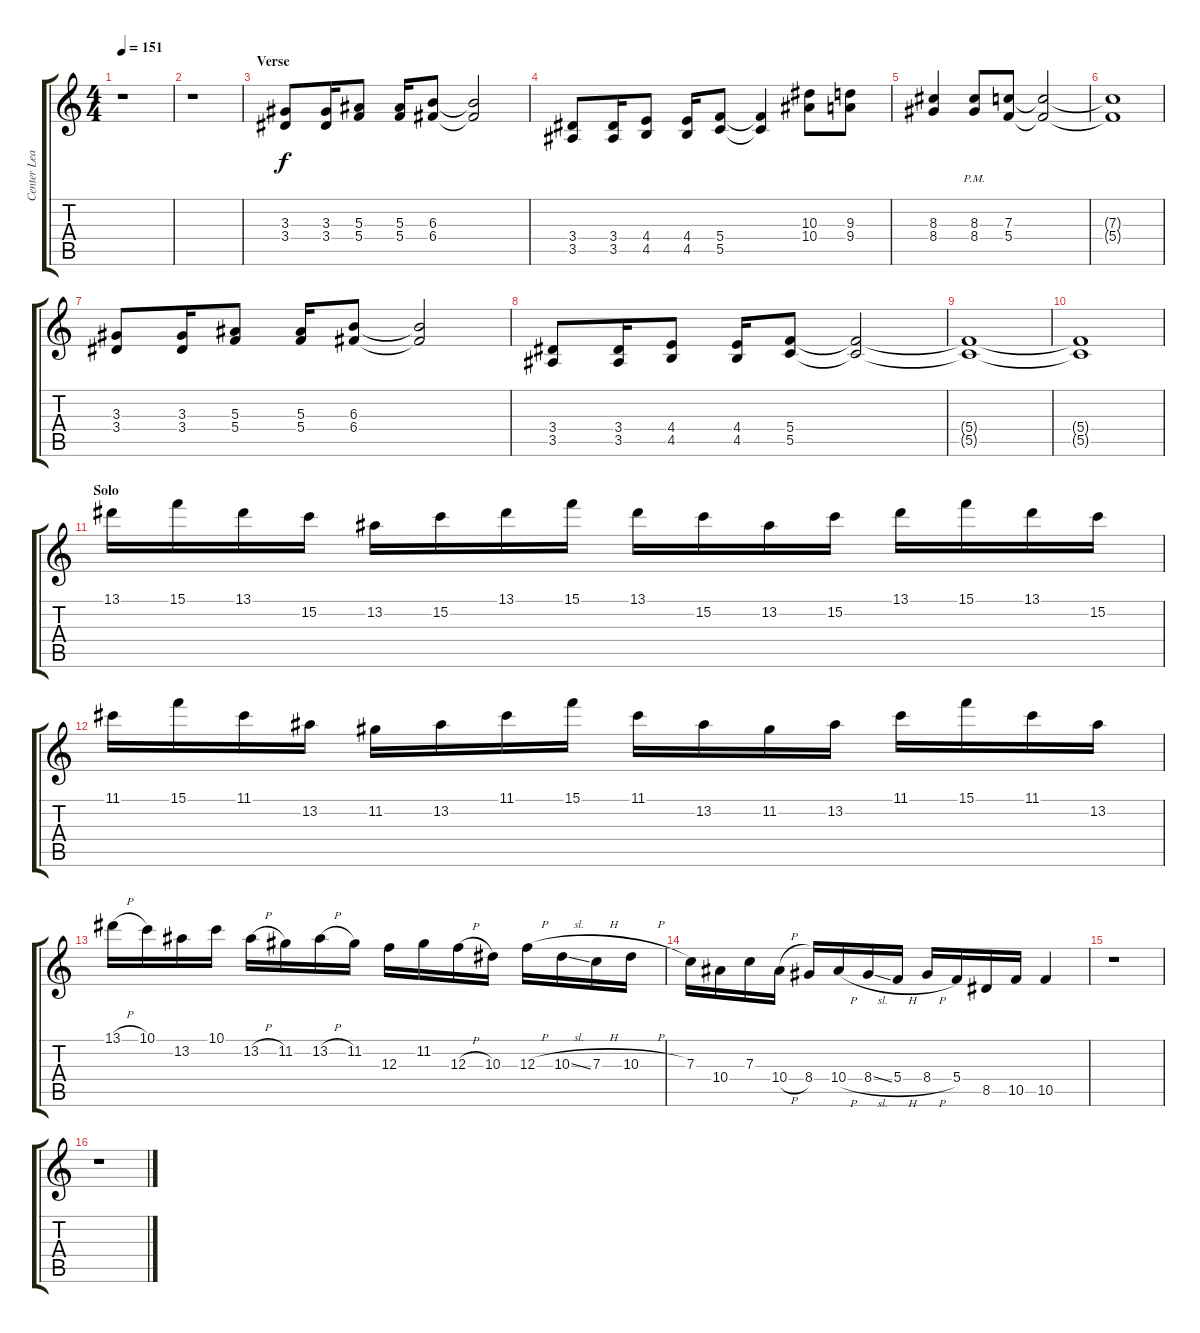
\track ("Center Lead 1" "Center Lea") {instrument overdrivenguitar}
\staff {score tabs}
\tuning (D4 A3 F3 C3 G2 C2) {hide}
\ts (4 4)
\tempo 151
\clef g2
\ks aminor
r.1{dy f} |
r.1 |
\section ("" "Verse")
(3.3 3.4).8 (3.3 3.4).16 (5.3 5.4).8 (5.3 5.4).16 (6.3 6.4).8 (6.3{t} 6.4{t}).2 |
(3.4 3.5).8 (3.4 3.5).16 (4.4 4.5).8 (4.4 4.5).16 (5.4 5.5).8 (5.4{t} 5.5{t}).4 (10.3 10.4).8 (9.3 9.4).8 |
(8.3 8.4).4 (8.3{pm} 8.4{pm}).8 (7.3 5.4).8 (7.3{t} 5.4{t}).2 |
(7.3{t} 5.4{t}).1 |
(3.3 3.4).8 (3.3 3.4).16 (5.3 5.4).8 (5.3 5.4).16 (6.3 6.4).8 (6.3{t} 6.4{t}).2 |
(3.4 3.5).8 (3.4 3.5).16 (4.4 4.5).8 (4.4 4.5).16 (5.4 5.5).8 (5.4{t} 5.5{t}).2 |
(5.4{t} 5.5{t}).1 |
(5.4{t} 5.5{t}).1 |
\section ("" "Solo")
13.1.16 15.1.16 13.1.16 15.2.16 13.2.16 15.2.16 13.1.16 15.1.16 13.1.16 15.2.16 13.2.16 15.2.16 13.1.16 15.1.16 13.1.16 15.2.16 |
11.1.16 15.1.16 11.1.16 13.2.16 11.2.16 13.2.16 11.1.16 15.1.16 11.1.16 13.2.16 11.2.16 13.2.16 11.1.16 15.1.16 11.1.16 13.2.16 |
13.1{h}.16 10.1.16 13.2.16 10.1.16 13.2{h}.16 11.2.16 13.2{h}.16 11.2.16 12.3.16 11.2.16 12.3{h}.16 10.3.16 12.3{h}.16 10.3{sl}.16 7.3{h}.16 10.3{h}.16 |
7.3.16 10.4.16 7.3.16 10.4{h}.16 8.4.16 10.4{h}.16 8.4{sl}.16 5.4{h}.16 8.4{h}.16 5.4.16 8.5.16 10.5.16 10.5.4 |
r.1 |
r.1
